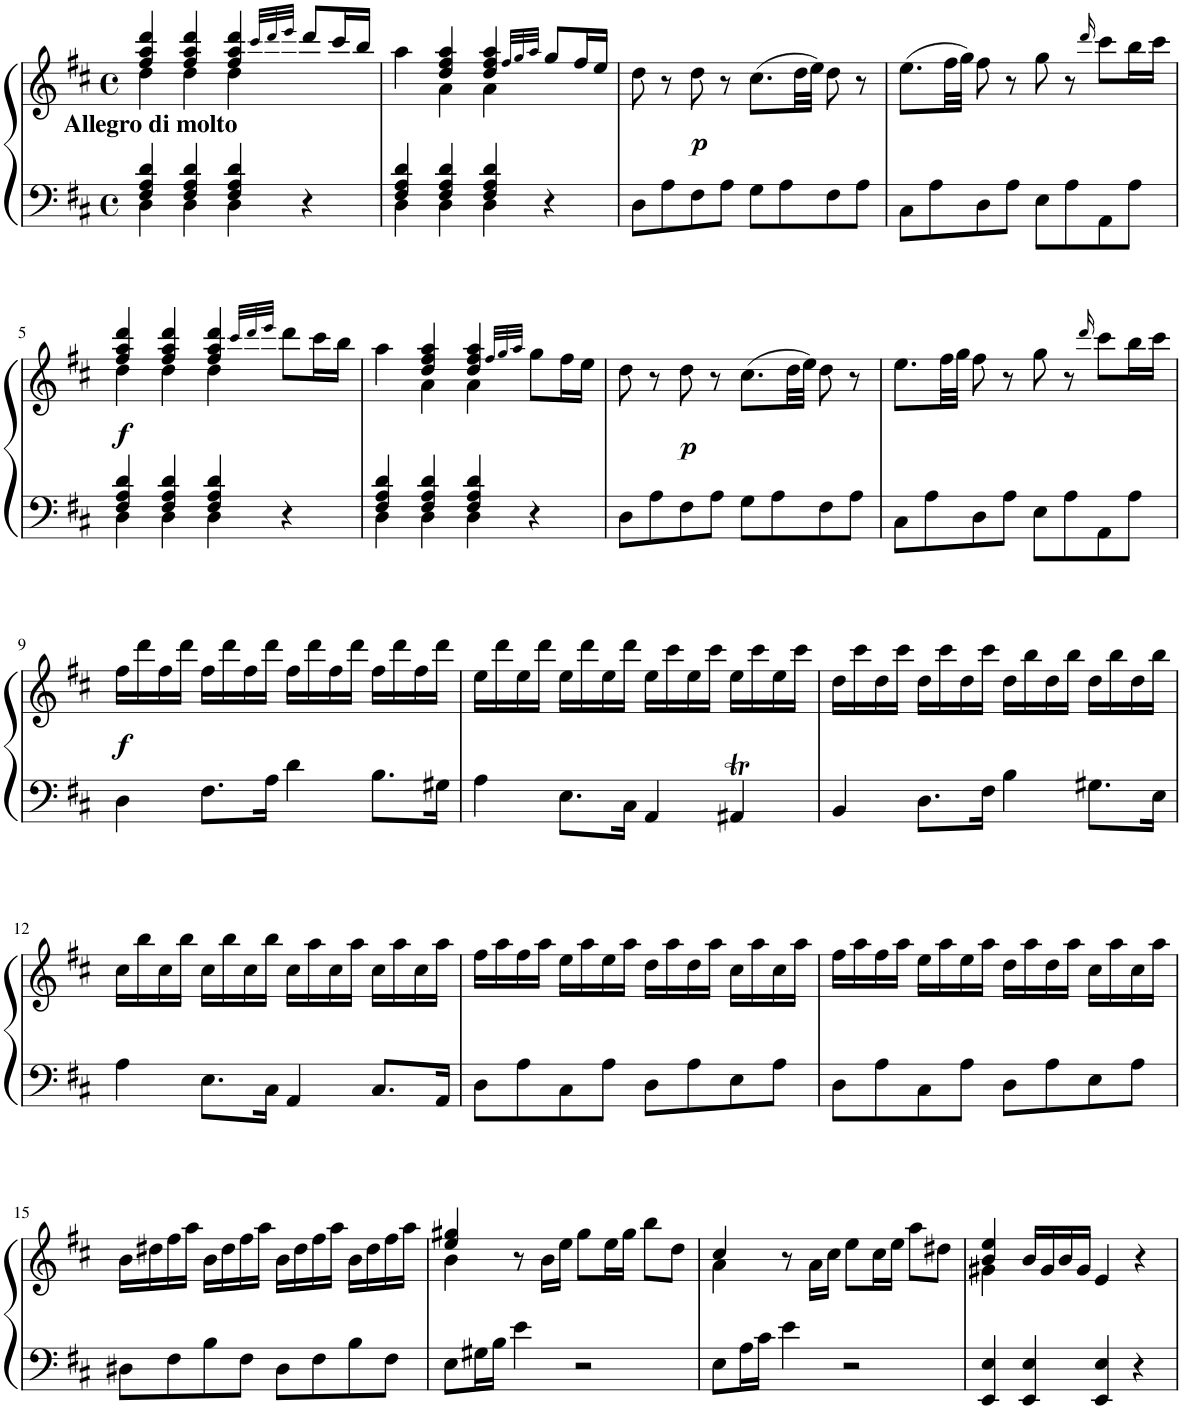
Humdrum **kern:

**kern	**kern	**dynam
*part1	*part1	*part1
*staff2	*staff1	*staff1/2
*I"Piano	*	*
*I'Pno.	*	*
*clefF4	*clefG2	*
*k[f#c#]	*k[f#c#]	*
*M4/4	*M4/4	*
*met(c)	*met(c)	*
=1	=1	=1
*^	*^	*
!	!	!LO:TX:b:B:t=Allegro di molto	!	!
4F#/ 4A/ 4d/	4D\	4ff#/ 4aa/ 4ddd/	4dd\	.
4F#/ 4A/ 4d/	4D\	4ff#/ 4aa/ 4ddd/	4dd\	.
4F#/ 4A/ 4d/	4D\	4ff#/ 4aa/ 4ddd/	4dd\	.
.	.	32qccc#/LLL	.	.
.	.	32qddd/	.	.
.	.	32qeee/JJJ	.	.
4r	4ryy	8ddd/L	4ryy	.
.	.	16ccc#/L	.	.
.	.	16bb/JJ	.	.
=2	=2	=2	=2	=2
4F#/ 4A/ 4d/	4D\	4aa\	4ryy	.
4F#/ 4A/ 4d/	4D\	4dd/ 4ff#/ 4aa/	4a\	.
4F#/ 4A/ 4d/	4D\	4dd/ 4ff#/ 4aa/	4a\	.
.	.	32qff#/LLL	.	.
.	.	32qgg/	.	.
.	.	32qaa/JJJ	.	.
4r	4ryy	8gg/L	4ryy	.
.	.	16ff#/L	.	.
.	.	16ee/JJ	.	.
*v	*v	*	*	*
*	*v	*v	*
=3	=3	=3
8D\L	8dd\	.
8A\	8r	.
!	!	!LO:DY:b
8F#\	8dd\	p
8A\J	8r	.
8G\L	(8.cc#\L	.
8A\	.	.
.	32dd\LL	.
.	32ee\JJJ)	.
8F#\	8dd\	.
8A\J	8r	.
=4	=4	=4
8C#\L	(8.ee\L	.
8A\	.	.
.	32ff#\LL	.
.	32gg\JJJ)	.
8D\	8ff#\	.
8A\J	8r	.
8E\L	8gg\	.
8A\	8r	.
.	16qddd/	.
8AA\	8ccc#\L	.
8A\J	16bb\L	.
.	16ccc#\JJ	.
!!LO:LB:g=z
=5	=5	=5
*^	*^	*
!	!	!	!	!LO:DY:b
4F#/ 4A/ 4d/	4D\	4ff#/ 4aa/ 4ddd/	4dd\	f
4F#/ 4A/ 4d/	4D\	4ff#/ 4aa/ 4ddd/	4dd\	.
4F#/ 4A/ 4d/	4D\	4ff#/ 4aa/ 4ddd/	4dd\	.
.	.	32qccc#/LLL	.	.
.	.	32qddd/	.	.
.	.	32qeee/JJJ	.	.
4r	4ryy	8ddd\L	4ryy	.
.	.	16ccc#\L	.	.
.	.	16bb\JJ	.	.
=6	=6	=6	=6	=6
4F#/ 4A/ 4d/	4D\	4aa\	4ryy	.
4F#/ 4A/ 4d/	4D\	4dd/ 4ff#/ 4aa/	4a\	.
4F#/ 4A/ 4d/	4D\	4dd/ 4ff#/ 4aa/	4a\	.
.	.	32qff#/LLL	.	.
.	.	32qgg/	.	.
.	.	32qaa/JJJ	.	.
4r	4ryy	8gg\L	4ryy	.
.	.	16ff#\L	.	.
.	.	16ee\JJ	.	.
*v	*v	*	*	*
*	*v	*v	*
=7	=7	=7
8D\L	8dd\	.
8A\	8r	.
!	!	!LO:DY:b
8F#\	8dd\	p
8A\J	8r	.
8G\L	(8.cc#\L	.
8A\	.	.
.	32dd\LL	.
.	32ee\JJJ)	.
8F#\	8dd\	.
8A\J	8r	.
=8	=8	=8
8C#\L	8.ee\L	.
8A\	.	.
.	32ff#\LL	.
.	32gg\JJJ	.
8D\	8ff#\	.
8A\J	8r	.
8E\L	8gg\	.
8A\	8r	.
.	16qddd/	.
8AA\	8ccc#\L	.
8A\J	16bb\L	.
.	16ccc#\JJ	.
!!LO:LB:g=z
=9	=9	=9
!	!	!LO:DY:b
4D\	16ff#\LL	f
.	16ddd\	.
.	16ff#\	.
.	16ddd\JJ	.
8.F#\L	16ff#\LL	.
.	16ddd\	.
.	16ff#\	.
16A\Jk	16ddd\JJ	.
4d\	16ff#\LL	.
.	16ddd\	.
.	16ff#\	.
.	16ddd\JJ	.
8.B\L	16ff#\LL	.
.	16ddd\	.
.	16ff#\	.
16G#X\Jk	16ddd\JJ	.
=10	=10	=10
4A\	16ee\LL	.
.	16ddd\	.
.	16ee\	.
.	16ddd\JJ	.
8.E\L	16ee\LL	.
.	16ddd\	.
.	16ee\	.
16C#\Jk	16ddd\JJ	.
4AA/	16ee\LL	.
.	16ccc#\	.
.	16ee\	.
.	16ccc#\JJ	.
4AA#Xt/	16ee\LL	.
.	16ccc#\	.
.	16ee\	.
.	16ccc#\JJ	.
=11	=11	=11
4BB/	16dd\LL	.
.	16ccc#\	.
.	16dd\	.
.	16ccc#\JJ	.
8.D\L	16dd\LL	.
.	16ccc#\	.
.	16dd\	.
16F#\Jk	16ccc#\JJ	.
4B\	16dd\LL	.
.	16bb\	.
.	16dd\	.
.	16bb\JJ	.
8.G#X\L	16dd\LL	.
.	16bb\	.
.	16dd\	.
16E\Jk	16bb\JJ	.
!!LO:LB:g=z
=12	=12	=12
4A\	16cc#\LL	.
.	16bb\	.
.	16cc#\	.
.	16bb\JJ	.
8.E\L	16cc#\LL	.
.	16bb\	.
.	16cc#\	.
16C#\Jk	16bb\JJ	.
4AA/	16cc#\LL	.
.	16aa\	.
.	16cc#\	.
.	16aa\JJ	.
8.C#/L	16cc#\LL	.
.	16aa\	.
.	16cc#\	.
16AA/Jk	16aa\JJ	.
=13	=13	=13
8D\L	16ff#\LL	.
.	16aa\	.
8A\	16ff#\	.
.	16aa\JJ	.
8C#\	16ee\LL	.
.	16aa\	.
8A\J	16ee\	.
.	16aa\JJ	.
8D\L	16dd\LL	.
.	16aa\	.
8A\	16dd\	.
.	16aa\JJ	.
8E\	16cc#\LL	.
.	16aa\	.
8A\J	16cc#\	.
.	16aa\JJ	.
=14	=14	=14
8D\L	16ff#\LL	.
.	16aa\	.
8A\	16ff#\	.
.	16aa\JJ	.
8C#\	16ee\LL	.
.	16aa\	.
8A\J	16ee\	.
.	16aa\JJ	.
8D\L	16dd\LL	.
.	16aa\	.
8A\	16dd\	.
.	16aa\JJ	.
8E\	16cc#\LL	.
.	16aa\	.
8A\J	16cc#\	.
.	16aa\JJ	.
!!LO:LB:g=z
=15	=15	=15
8D#X\L	16b\LL	.
.	16dd#X\	.
8F#\	16ff#\	.
.	16aa\JJ	.
8B\	16b\LL	.
.	16dd#\	.
8F#\J	16ff#\	.
.	16aa\JJ	.
8D#\L	16b\LL	.
.	16dd#\	.
8F#\	16ff#\	.
.	16aa\JJ	.
8B\	16b\LL	.
.	16dd#\	.
8F#\J	16ff#\	.
.	16aa\JJ	.
=16	=16	=16
*	*^	*
8E\L	4ee/ 4gg#X/	4b\	.
16G#X\L	.	.	.
16B\JJ	.	.	.
4e\	8r	2.ryy	.
.	16b\LL	.	.
.	16ee\JJ	.	.
2r	8gg#\L	.	.
.	16ee\L	.	.
.	16gg#\JJ	.	.
.	8bb\L	.	.
.	8dd\J	.	.
=17	=17	=17	=17
8E\L	4cc#/	4a\	.
16A\L	.	.	.
16c#\JJ	.	.	.
4e\	8r	2.ryy	.
.	16a\LL	.	.
.	16cc#\JJ	.	.
2r	8ee\L	.	.
.	16cc#\L	.	.
.	16ee\JJ	.	.
.	8aa\L	.	.
.	8dd#X\J	.	.
=18	=18	=18	=18
4EE/ 4E/	4b/ 4ee/	4g#X\	.
4EE/ 4E/	16b/LL	2.ryy	.
.	16g#/	.	.
.	16b/	.	.
.	16g#/JJ	.	.
4EE/ 4E/	4e/	.	.
4r	4r	.	.
*	*v	*v	*
=	=	=
*-	*-	*-
